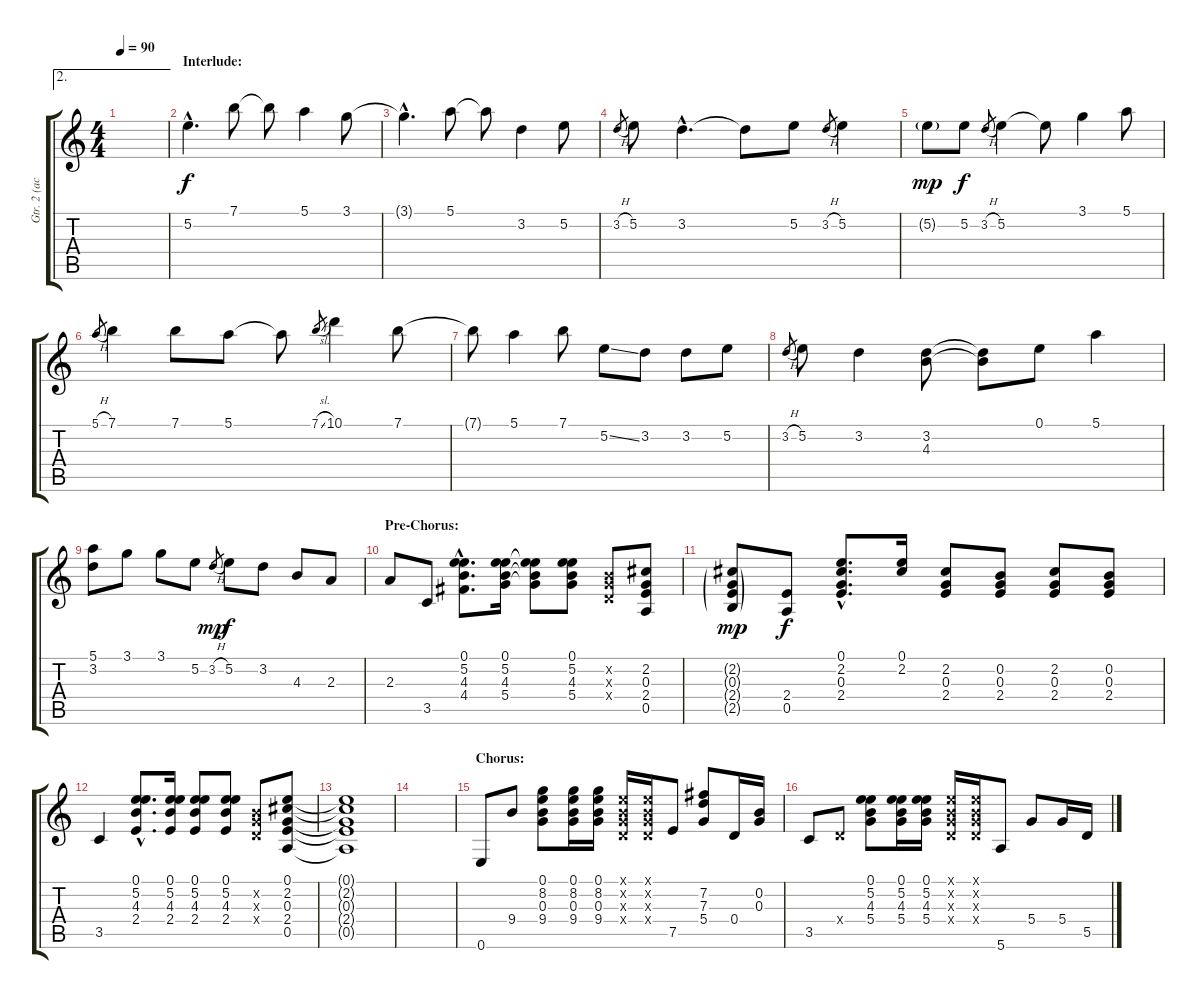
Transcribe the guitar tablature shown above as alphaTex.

\track ("Gtr. 2 (acous.)" "Gtr. 2 (ac") {instrument acousticguitarsteel}
\staff {score tabs}
\tuning (E4 B3 G3 D3 A2 E2) {hide}
\ae 2
\ts (4 4)
\tempo 90
\clef g2
\ks c
|
\section ("" "Interlude:")
5.2{hac}.4{d} 7.1.8 7.1{t}.8 5.1.4 3.1.8 |
3.1{hac t}.4{d} 5.1.8 5.1{t}.8 3.2.4 5.2.8 |
3.2{h}.8{gr} 5.2.8 3.2{hac}.4{d} 3.2{t}.8 5.2.8 3.2{h}.8{gr} 5.2.4 |
5.2{g}.8{dy mp} 5.2.8{dy f} 3.2{h}.8{gr} 5.2.4 5.2{t}.8 3.1.4 5.1.8 |
5.1{h}.8{gr} 7.1.4 7.1.8 5.1.8 5.1{t}.8 7.1{sl}.8{gr} 10.1.4 7.1.8 |
7.1{t}.8 5.1.4 7.1.8 5.2{ss}.8 3.2.8 3.2.8 5.2.8 |
3.2{h}.8{gr} 5.2.8 3.2.4 (3.2 4.3).8 (3.2{t} 4.3{t}).8 0.1.8 5.1.4 |
(5.1 3.2).8 3.1.8 3.1.8 5.2.8 3.2{h}.8{gr dy mp} 5.2.8{dy f} 3.2.8 4.3.8 2.3.8 |
\section ("" "Pre-Chorus:")
2.3.8 3.5.8 (0.1{hac} 5.2{hac} 4.3{hac} 4.4{hac}).8{d} (0.1 5.2 4.3 5.4).16 (0.1{t} 5.2{t} 4.3{t} 5.4{t}).8 (0.1 5.2 4.3 5.4).8 (0.2{x} 0.3{x} 0.4{x}).8 (2.2 0.3 2.4 0.5).8 |
(2.2{g} 0.3{g} 2.4{g} 2.5{g}).8{dy mp} (2.4 0.5).8{dy f} (0.1{hac} 2.2{hac} 0.3{hac} 2.4{hac}).8{d} (0.1 2.2).16 (2.2 0.3 2.4).8 (0.2 0.3 2.4).8 (2.2 0.3 2.4).8 (0.2 0.3 2.4).8 |
3.5.4 (0.1{hac} 5.2{hac} 4.3{hac} 2.4{hac}).8{d} (0.1 5.2 4.3 2.4).16 (0.1 5.2 4.3 2.4).8 (0.1 5.2 4.3 2.4).8 (0.2{x} 0.3{x} 0.4{x}).8 (0.1 2.2 0.3 2.4 0.5).8 |
(0.1{t} 2.2{t} 0.3{t} 2.4{t} 0.5{t}).1 |
|
\section ("" "Chorus:")
0.6.8 9.4.8 (0.1 8.2 0.3 9.4).8 (0.1 8.2 0.3 9.4).16 (0.1 8.2 0.3 9.4).16 (0.1{x} 0.2{x} 0.3{x} 0.4{x}).16 (0.1{x} 0.2{x} 0.3{x} 0.4{x}).16 7.5.8 (7.2 7.3 5.4).8 0.4.16 (0.2 0.3).16 |
3.5.8 0.4{x}.8 (0.1 5.2 4.3 5.4).8 (0.1 5.2 4.3 5.4).16 (0.1 5.2 4.3 5.4).16 (0.1{x} 0.2{x} 0.3{x} 0.4{x}).16 (0.1{x} 0.2{x} 0.3{x} 0.4{x}).16 5.6.8 5.4.8 5.4.16 5.5{ss}.16
